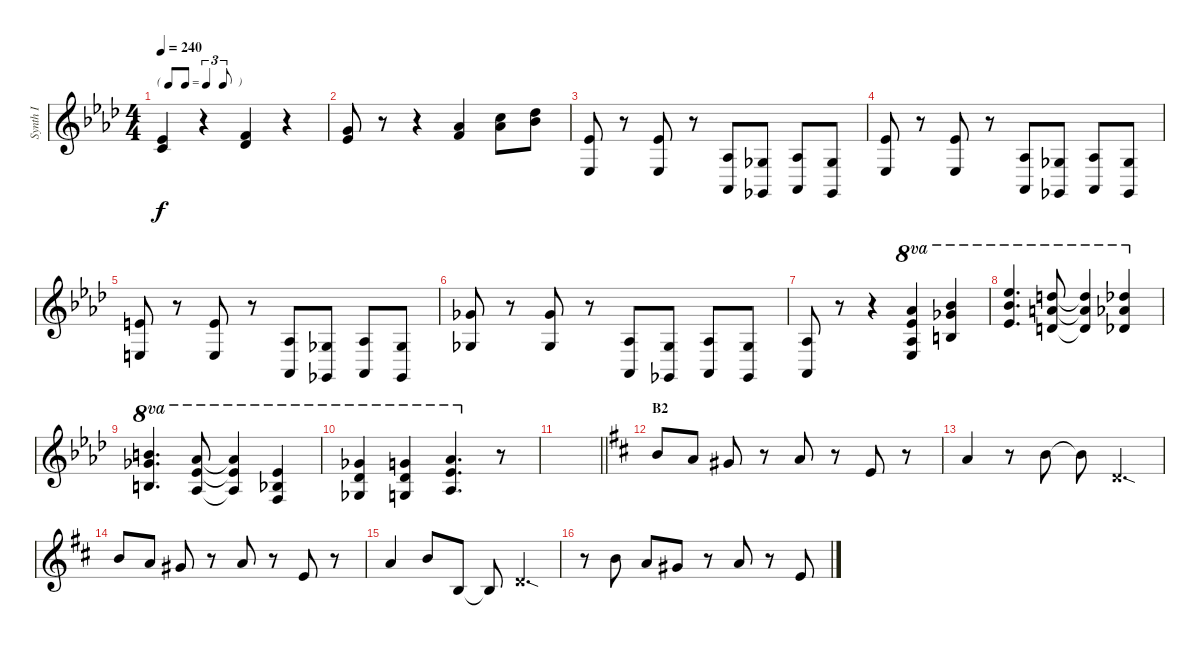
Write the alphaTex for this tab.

\track ("Synth I" "Synth I") {instrument pad7halo}
\staff {score}
\tuning (E4 B3 G3 D3 A2 E2) {hide}
\ts (4 4)
\tf triplet8th
\tempo 240
\clef g2
\ks ab
(4.2 5.3).4{dy f} r.4 (1.1 2.2).4 r.4 |
(3.1 4.2).8 r.8 r.4 (4.1 6.2).4 (4.1 13.2).8 (6.1 14.2).8 |
(4.2 1.4).8 r.8 (4.2 1.4).8 r.8 (1.3 4.6).8 (4.4 2.6).8 (1.3 4.6).8 (4.4 2.6).8 |
(4.2 1.4).8 r.8 (4.2 1.4).8 r.8 (1.3 4.6).8 (4.4 2.6).8 (1.3 4.6).8 (4.4 2.6).8 |
(0.1 2.4).8 r.8 (0.1 2.4).8 r.8 (1.3 4.6).8 (4.4 2.6).8 (1.3 4.6).8 (4.4 2.6).8 |
(2.1 4.4).8 r.8 (2.1 4.4).8 r.8 (1.3 4.6).8 (4.4 2.6).8 (1.3 4.6).8 (9.5 2.6).8 |
(1.3 4.6).8 r.8 r.4 (4.1 16.2 30.4 18.5).4{ot 8va volume 8} (7.1 19.2 27.3).4{ot 8va} |
(23.1 23.2 20.3).4{d ot 8va} (22.1 22.2 19.3).8{ot 8va} (22.1{t} 22.2{t} 19.3{t}).4{ot 8va} (21.1 21.2 18.3).4{ot 8va} |
(19.1 19.2 16.3).4{d ot 8va} (16.1 16.2 13.3).8{ot 8va} (16.1{t} 16.2{t} 13.3{t}).4{ot 8va} (11.1 11.2 10.3).4{ot 8va} |
(14.1 14.2 11.3).4{ot 8va} (15.1 14.2 12.3).4{ot 8va} (16.1 16.2 13.3).4{d ot 8va} r.8 |
\barLineRight lightlight
|
\section ("" "B2")
\ks d
7.1.8{volume 10} 5.1.8 4.1.8 r.8 5.1.8 r.8 0.1.8 r.8 |
5.1.4 r.8 7.1.8 7.1{t}.8 3.2{sod x}.4{d} |
7.1.8 5.1.8 4.1.8 r.8 5.1.8 r.8 0.1.8 r.8 |
5.1.4 7.1.8 0.2.8 0.2{t}.8 3.2{sod x}.4{d} |
r.8 7.1.8 5.1.8 4.1.8 r.8 5.1.8 r.8 0.1.8
